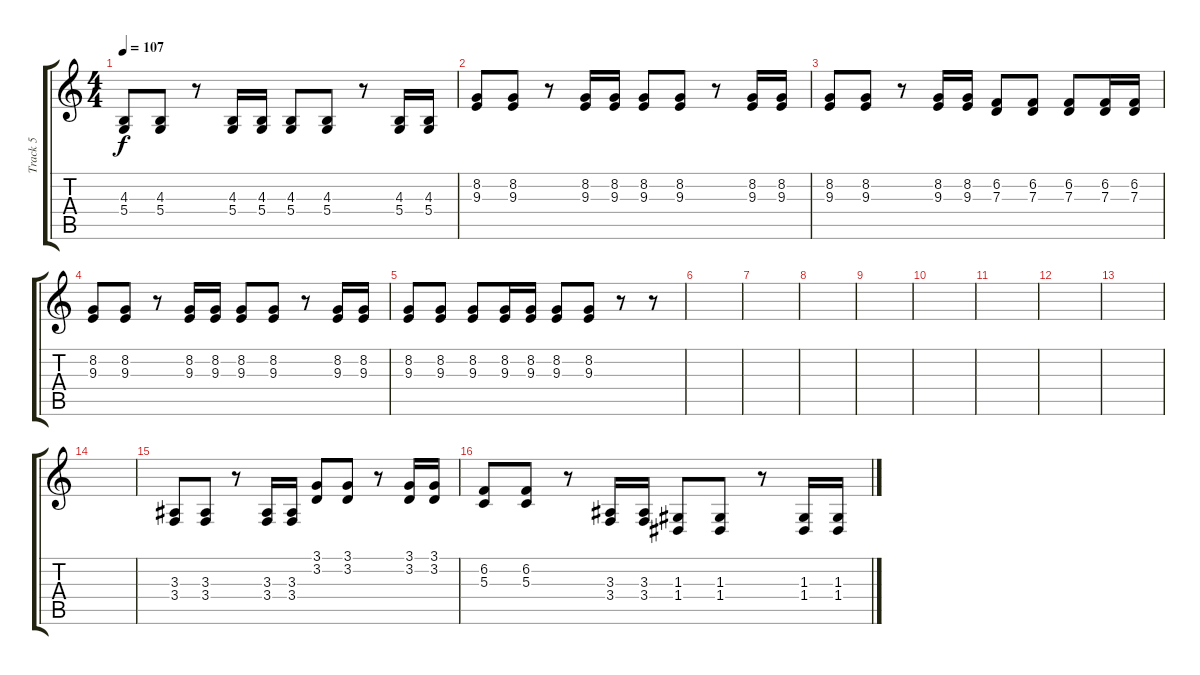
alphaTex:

\track ("Track 5" "Track 5") {instrument cello bank 255}
\staff {score tabs}
\tuning (E4 B3 G3 D3 A2 E2) {hide}
\ts (4 4)
\tempo 107
\clef g2
\ks c
(4.3 5.4).8{dy f} (4.3 5.4).8 r.8 (4.3 5.4).16 (4.3 5.4).16 (4.3 5.4).8 (4.3 5.4).8 r.8 (4.3 5.4).16 (4.3 5.4).16 |
(8.2 9.3).8 (8.2 9.3).8 r.8 (8.2 9.3).16 (8.2 9.3).16 (8.2 9.3).8 (8.2 9.3).8 r.8 (8.2 9.3).16 (8.2 9.3).16 |
(8.2 9.3).8 (8.2 9.3).8 r.8 (8.2 9.3).16 (8.2 9.3).16 (6.2 7.3).8 (6.2 7.3).8 (6.2 7.3).8 (6.2 7.3).16 (6.2 7.3).16 |
(8.2 9.3).8 (8.2 9.3).8 r.8 (8.2 9.3).16 (8.2 9.3).16 (8.2 9.3).8 (8.2 9.3).8 r.8 (8.2 9.3).16 (8.2 9.3).16 |
(8.2 9.3).8 (8.2 9.3).8 (8.2 9.3).8 (8.2 9.3).16 (8.2 9.3).16 (8.2 9.3).8 (8.2 9.3).8 r.8 r.8 |
|
|
|
|
|
|
|
|
|
(3.3 3.4).8 (3.3 3.4).8 r.8 (3.3 3.4).16 (3.3 3.4).16 (3.1 3.2).8 (3.1 3.2).8 r.8 (3.1 3.2).16 (3.1 3.2).16 |
(6.2 5.3).8 (6.2 5.3).8 r.8 (3.3 3.4).16 (3.3 3.4).16 (1.3 1.4).8 (1.3 1.4).8 r.8 (1.3 1.4).16 (1.3 1.4).16
